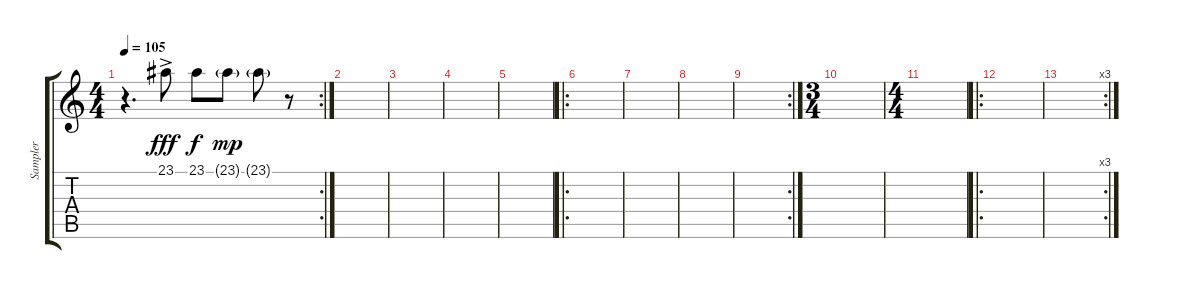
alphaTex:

\track ("Sampler" "Sampler") {instrument lead6voice}
\staff {score tabs}
\tuning (B3 Gb3 D3 A2 E2 B1) {hide}
\rc 2
\ts (4 4)
\tempo 105
\clef g2
\ks c
r.4{d dy f} 23.1{ac}.8{dy fff} 23.1.8{dy f} 23.1{g}.8{dy mp} 23.1{g}.8 r.8 |
|
|
|
|
\ro
|
|
|
\rc 2
|
\ts (3 4)
|
\ts (4 4)
|
\ro
|
\rc 3
